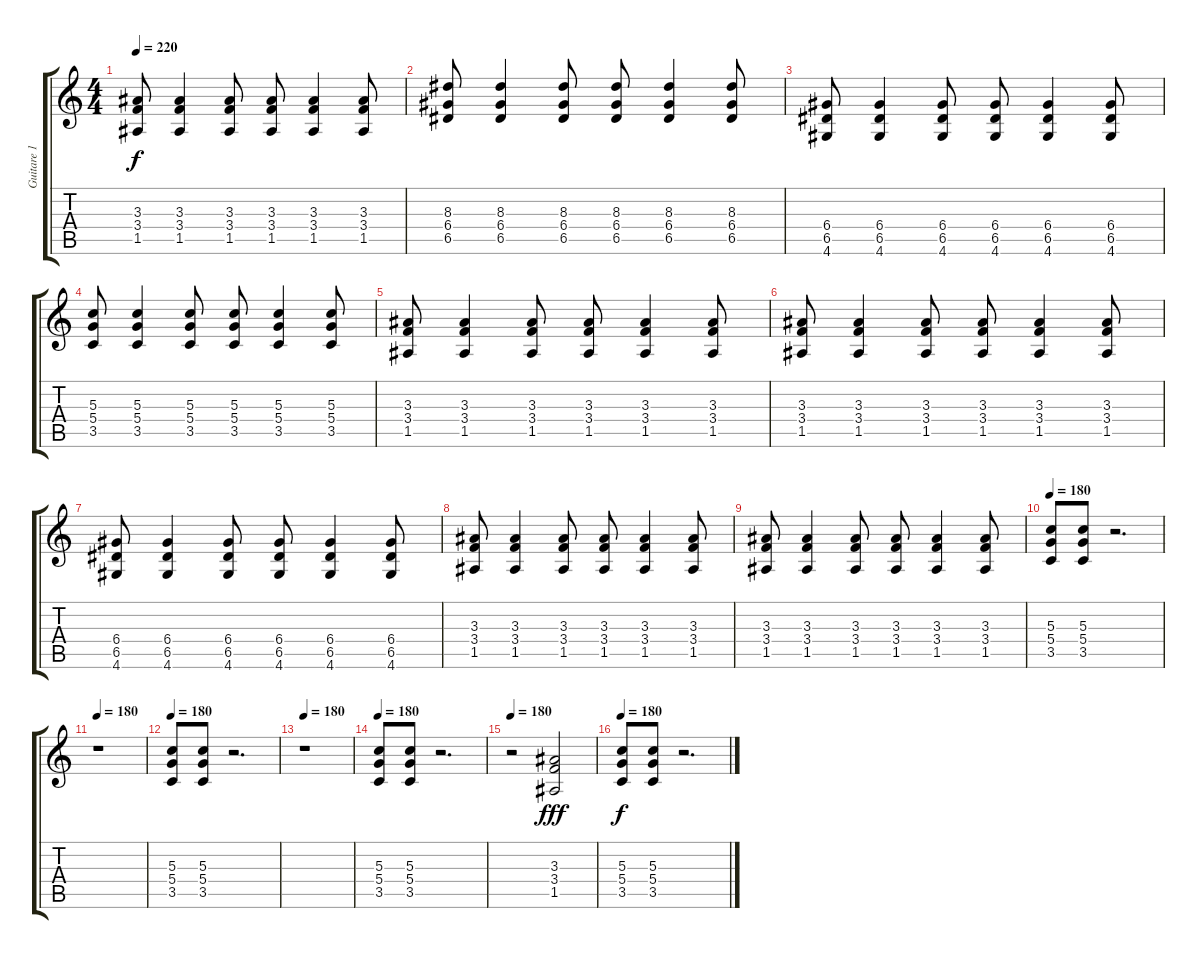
\track ("Guitare 1" "Guitare 1") {instrument distortionguitar}
\staff {score tabs}
\tuning (E4 B3 G3 D3 A2 E2) {hide}
\ts (4 4)
\tempo 220
\clef g2
\ks c
(3.3 3.4 1.5).8{dy f} (3.3 3.4 1.5).4 (3.3 3.4 1.5).8 (3.3 3.4 1.5).8 (3.3 3.4 1.5).4 (3.3 3.4 1.5).8 |
(8.3 6.4 6.5).8 (8.3 6.4 6.5).4 (8.3 6.4 6.5).8 (8.3 6.4 6.5).8 (8.3 6.4 6.5).4 (8.3 6.4 6.5).8 |
(6.4 6.5 4.6).8 (6.4 6.5 4.6).4 (6.4 6.5 4.6).8 (6.4 6.5 4.6).8 (6.4 6.5 4.6).4 (6.4 6.5 4.6).8 |
(5.3 5.4 3.5).8 (5.3 5.4 3.5).4 (5.3 5.4 3.5).8 (5.3 5.4 3.5).8 (5.3 5.4 3.5).4 (5.3 5.4 3.5).8 |
(3.3 3.4 1.5).8 (3.3 3.4 1.5).4 (3.3 3.4 1.5).8 (3.3 3.4 1.5).8 (3.3 3.4 1.5).4 (3.3 3.4 1.5).8 |
(3.3 3.4 1.5).8 (3.3 3.4 1.5).4 (3.3 3.4 1.5).8 (3.3 3.4 1.5).8 (3.3 3.4 1.5).4 (3.3 3.4 1.5).8 |
(6.4 6.5 4.6).8 (6.4 6.5 4.6).4 (6.4 6.5 4.6).8 (6.4 6.5 4.6).8 (6.4 6.5 4.6).4 (6.4 6.5 4.6).8 |
(3.3 3.4 1.5).8 (3.3 3.4 1.5).4 (3.3 3.4 1.5).8 (3.3 3.4 1.5).8 (3.3 3.4 1.5).4 (3.3 3.4 1.5).8 |
(3.3 3.4 1.5).8 (3.3 3.4 1.5).4 (3.3 3.4 1.5).8 (3.3 3.4 1.5).8 (3.3 3.4 1.5).4 (3.3 3.4 1.5).8 |
\tempo 180
(5.3 5.4 3.5).8 (5.3 5.4 3.5).8 r.2{d} |
\tempo 180
r.1 |
\tempo 180
(5.3 5.4 3.5).8 (5.3 5.4 3.5).8 r.2{d} |
\tempo 180
r.1 |
\tempo 180
(5.3 5.4 3.5).8 (5.3 5.4 3.5).8 r.2{d} |
\tempo 180
r.2 (3.3 3.4 1.5).2{dy fff} |
\tempo 180
(5.3 5.4 3.5).8{dy f} (5.3 5.4 3.5).8 r.2{d}
